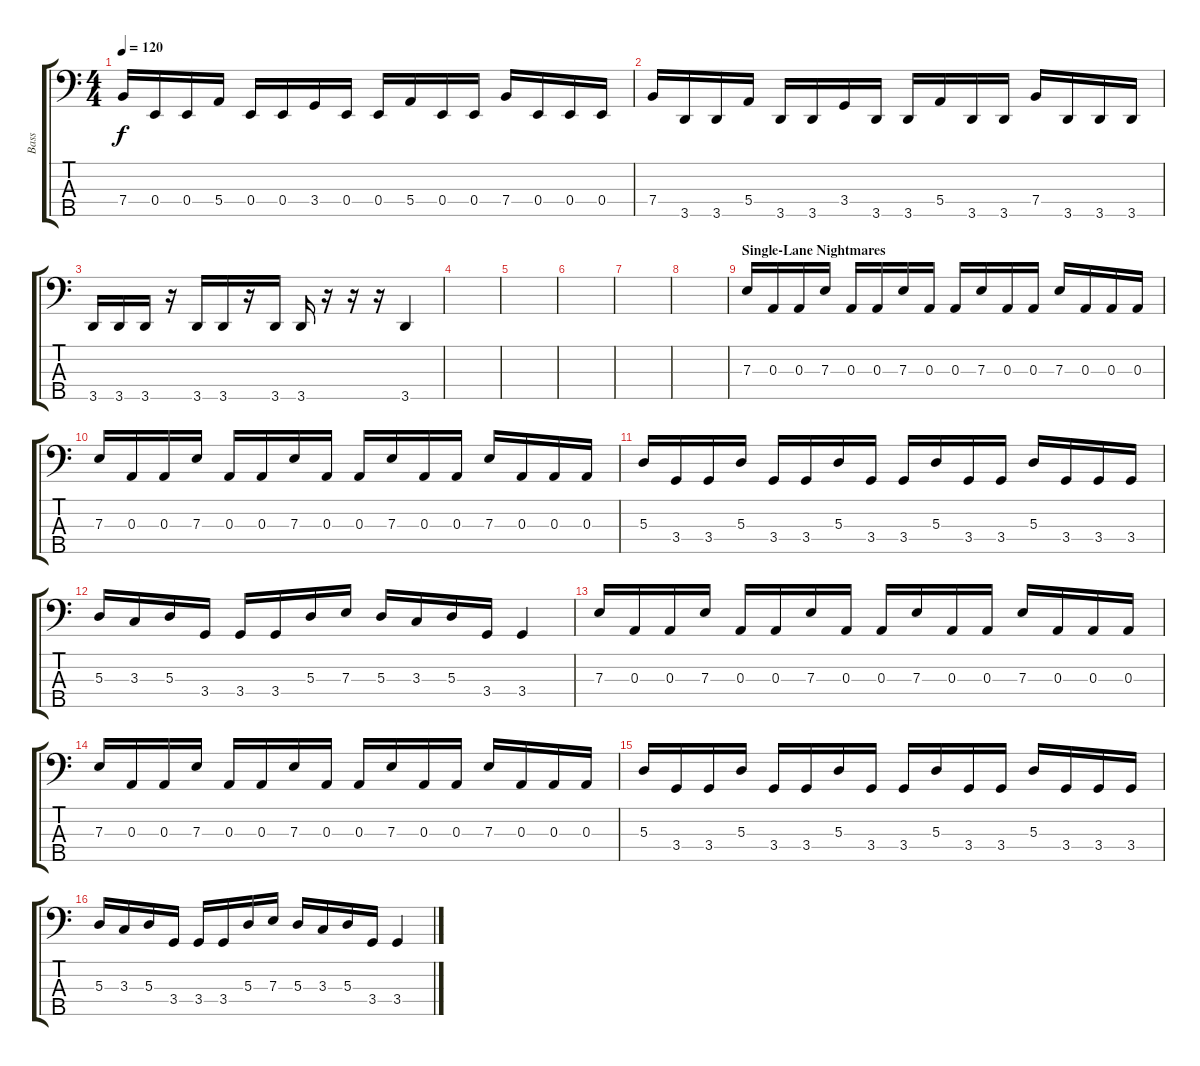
\track ("Bass" "Bass") {instrument electricbassfinger}
\staff {score tabs}
\tuning (G2 D2 A1 E1 B0) {hide}
\ts (4 4)
\tempo 120
\clef f4
\ks c
7.4.16{dy f} 0.4.16 0.4.16 5.4.16 0.4.16 0.4.16 3.4.16 0.4.16 0.4.16 5.4.16 0.4.16 0.4.16 7.4.16 0.4.16 0.4.16 0.4.16 |
7.4.16 3.5.16 3.5.16 5.4.16 3.5.16 3.5.16 3.4.16 3.5.16 3.5.16 5.4.16 3.5.16 3.5.16 7.4.16 3.5.16 3.5.16 3.5.16 |
3.5.16 3.5.16 3.5.16 r.16 3.5.16 3.5.16 r.16 3.5.16 3.5.16 r.16 r.16 r.16 3.5.4 |
|
|
|
|
|
\section ("" "Single-Lane Nightmares")
7.3.16 0.3.16 0.3.16 7.3.16 0.3.16 0.3.16 7.3.16 0.3.16 0.3.16 7.3.16 0.3.16 0.3.16 7.3.16 0.3.16 0.3.16 0.3.16 |
7.3.16 0.3.16 0.3.16 7.3.16 0.3.16 0.3.16 7.3.16 0.3.16 0.3.16 7.3.16 0.3.16 0.3.16 7.3.16 0.3.16 0.3.16 0.3.16 |
5.3.16 3.4.16 3.4.16 5.3.16 3.4.16 3.4.16 5.3.16 3.4.16 3.4.16 5.3.16 3.4.16 3.4.16 5.3.16 3.4.16 3.4.16 3.4.16 |
5.3.16 3.3.16 5.3.16 3.4.16 3.4.16 3.4.16 5.3.16 7.3.16 5.3.16 3.3.16 5.3.16 3.4.16 3.4.4 |
7.3.16 0.3.16 0.3.16 7.3.16 0.3.16 0.3.16 7.3.16 0.3.16 0.3.16 7.3.16 0.3.16 0.3.16 7.3.16 0.3.16 0.3.16 0.3.16 |
7.3.16 0.3.16 0.3.16 7.3.16 0.3.16 0.3.16 7.3.16 0.3.16 0.3.16 7.3.16 0.3.16 0.3.16 7.3.16 0.3.16 0.3.16 0.3.16 |
5.3.16 3.4.16 3.4.16 5.3.16 3.4.16 3.4.16 5.3.16 3.4.16 3.4.16 5.3.16 3.4.16 3.4.16 5.3.16 3.4.16 3.4.16 3.4.16 |
5.3.16 3.3.16 5.3.16 3.4.16 3.4.16 3.4.16 5.3.16 7.3.16 5.3.16 3.3.16 5.3.16 3.4.16 3.4.4
